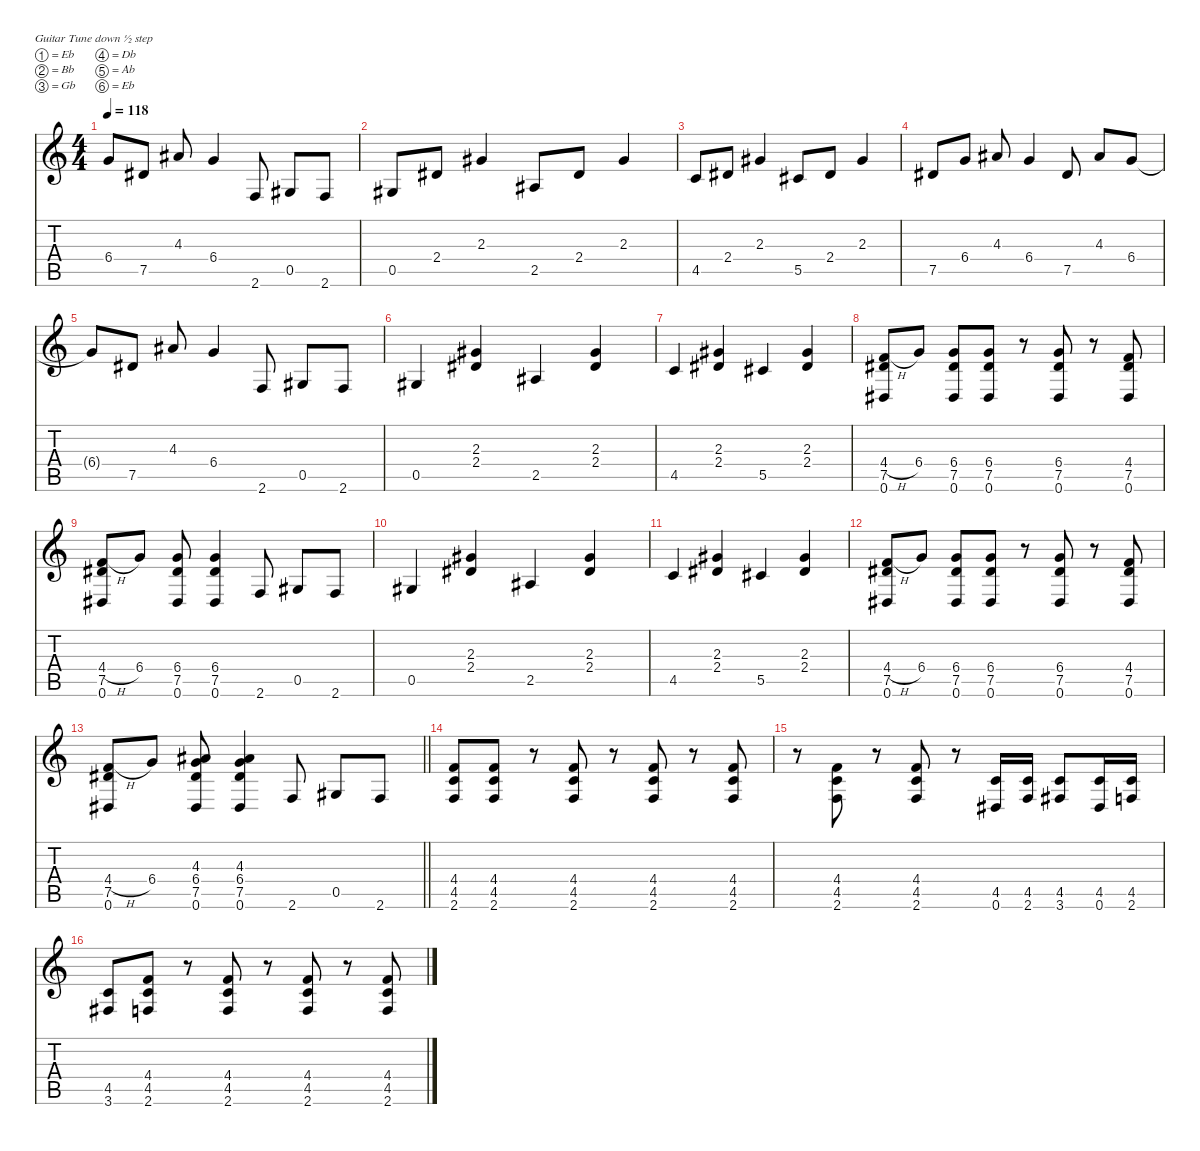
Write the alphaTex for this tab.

\defaultSystemsLayout 4
\hideDynamics
\bracketExtendMode nobrackets
\singleTrackTrackNamePolicy hidden
\multiTrackTrackNamePolicy hidden
\otherSystemsTrackNameOrientation horizontal
\track ("Clean 1" "s.guit.") {mute instrument acousticguitarsteel}
\staff {score tabs}
\tuning (Eb4 Bb3 Gb3 Db3 Ab2 Eb2)
\ts (4 4)
\tempo 118
\clef g2
\ks c
6.4{t}.8{dy f beam Up} 7.5{acc #}.8{beam Up} 4.3{acc #}.8{beam Up} 6.4.4{beam Up} 2.6.8{beam Up} 0.5{acc #}.8{beam Up} 2.6.8{beam Up} |
0.5{acc #}.8{beam Up} 2.4{acc #}.8{beam Up} 2.3{acc #}.4{beam Up} 2.5{acc #}.8{beam Up} 2.4{acc #}.8{beam Up} 2.3{acc #}.4{beam Up} |
4.5.8{beam Up} 2.4{acc #}.8{beam Up} 2.3{acc #}.4{beam Up} 5.5{acc #}.8{beam Up} 2.4{acc #}.8{beam Up} 2.3{acc #}.4{beam Up} |
7.5{acc #}.8{beam Up} 6.4.8{beam Up} 4.3{acc #}.8{beam Up} 6.4.4{beam Up} 7.5{acc #}.8{beam Up} 4.3{acc #}.8{beam Up} 6.4.8{beam Up} |
6.4{t}.8{beam Up} 7.5{acc #}.8{beam Up} 4.3{acc #}.8{beam Up} 6.4.4{beam Up} 2.6.8{beam Up} 0.5{acc #}.8{beam Up} 2.6.8{beam Up} |
0.5{acc #}.4{instrument distortionguitar beam Up} (2.3{acc #} 2.4{acc #}).4{beam Up} 2.5{acc #}.4{beam Up} (2.3{acc #} 2.4{acc #}).4{beam Up} |
4.5.4{beam Up} (2.3{acc #} 2.4{acc #}).4{beam Up} 5.5{acc #}.4{beam Up} (2.3{acc #} 2.4{acc #}).4{beam Up} |
(4.4{h} 7.5{acc #} 0.6{acc #}).8{beam Up} 6.4.8{beam Up} (6.4 7.5{acc #} 0.6{acc #}).8{beam Up} (6.4 7.5{acc #} 0.6{acc #}).8{beam Up} r.8{beam Up} (6.4 7.5{acc #} 0.6{acc #}).8{beam Up} r.8{beam Up} (4.4 7.5{acc #} 0.6{acc #}).8{beam Up} |
(4.4{h} 7.5{acc #} 0.6{acc #}).8{beam Up} 6.4.8{beam Up} (6.4 7.5{acc #} 0.6{acc #}).8{beam Up} (6.4 7.5{acc #} 0.6{acc #}).4{beam Up} 2.6.8{beam Up} 0.5{acc #}.8{beam Up} 2.6.8{beam Up} |
0.5{acc #}.4{beam Up} (2.3{acc #} 2.4{acc #}).4{beam Up} 2.5{acc #}.4{beam Up} (2.3{acc #} 2.4{acc #}).4{beam Up} |
4.5.4{beam Up} (2.3{acc #} 2.4{acc #}).4{beam Up} 5.5{acc #}.4{beam Up} (2.3{acc #} 2.4{acc #}).4{beam Up} |
(4.4{h} 7.5{acc #} 0.6{acc #}).8{beam Up} 6.4.8{beam Up} (6.4 7.5{acc #} 0.6{acc #}).8{beam Up} (6.4 7.5{acc #} 0.6{acc #}).8{beam Up} r.8{beam Up} (6.4 7.5{acc #} 0.6{acc #}).8{beam Up} r.8{beam Up} (4.4 7.5{acc #} 0.6{acc #}).8{beam Up} |
\barLineRight lightlight
(4.4{h} 7.5{acc #} 0.6{acc #}).8{beam Up} 6.4.8{beam Up} (4.3{acc #} 6.4 7.5{acc #} 0.6{acc #}).8{beam Up} (4.3{acc #} 6.4 7.5{acc #} 0.6{acc #}).4{beam Up} 2.6.8{beam Up} 0.5{acc #}.8{beam Up} 2.6.8{beam Up} |
(4.4 4.5 2.6).8{beam Up} (4.4 4.5 2.6).8{beam Up} r.8{beam Up} (4.4 4.5 2.6).8{beam Up} r.8{beam Up} (4.4 4.5 2.6).8{beam Up} r.8{beam Up} (4.4 4.5 2.6).8{beam Up} |
r.8{beam Down} (4.4 4.5 2.6).8{beam Up} r.8{beam Up} (4.4 4.5 2.6).8{beam Up} r.8{beam Up} (4.5 0.6{acc #}).16{beam Up} (4.5 2.6).16{beam Up} (4.5 3.6{acc #}).8{beam Up} (4.5 0.6{acc #}).16{beam Up} (4.5 2.6).16{beam Up} |
(4.5 3.6{acc #}).8{beam Up} (4.4 4.5 2.6).8{beam Up} r.8{beam Up} (4.4 4.5 2.6).8{beam Up} r.8{beam Up} (4.4 4.5 2.6).8{beam Up} r.8{beam Up} (4.4 4.5 2.6).8{beam Up}
